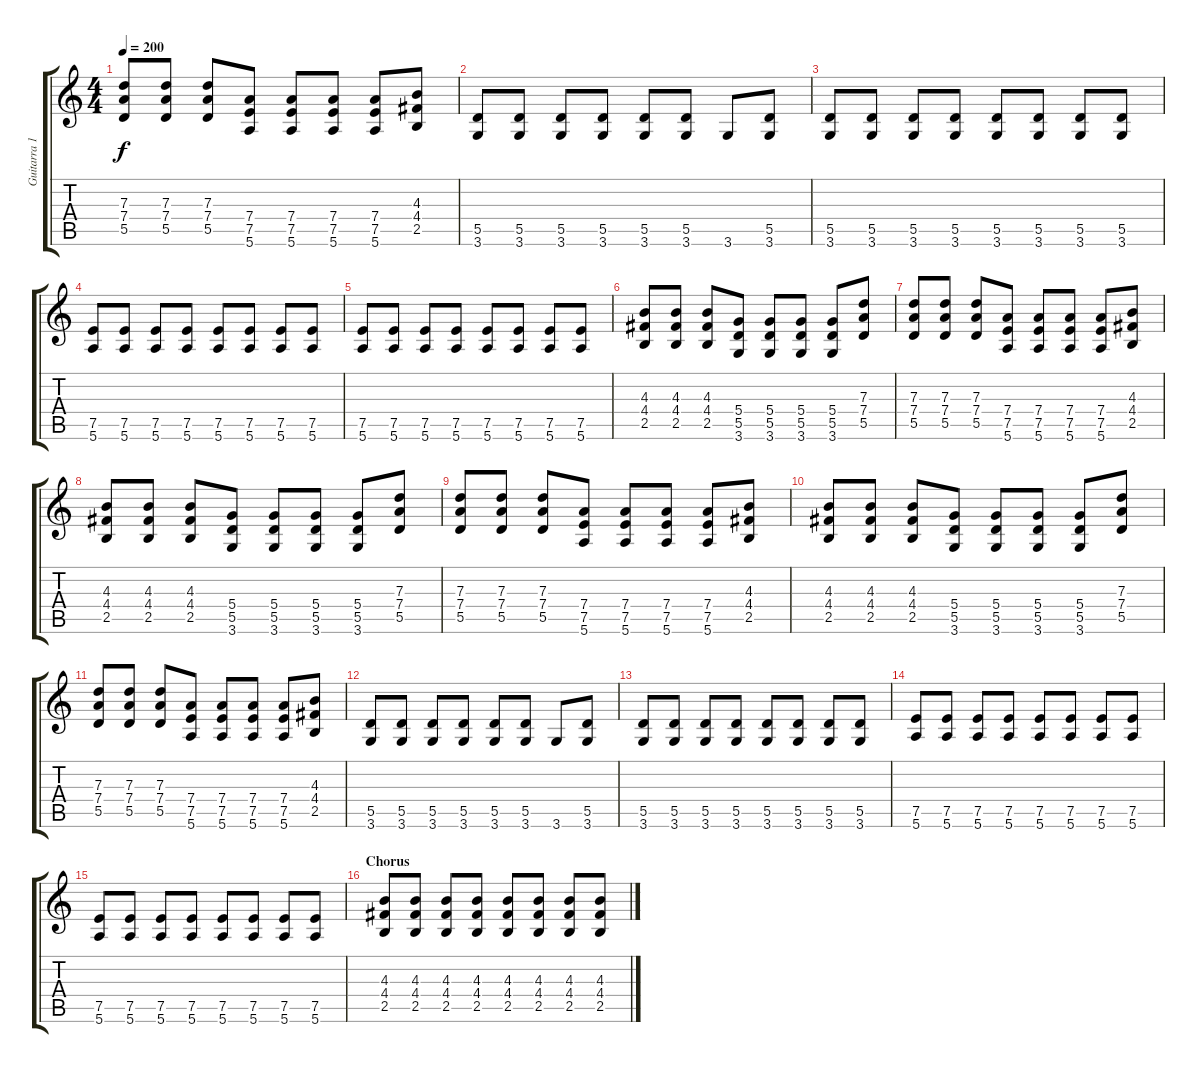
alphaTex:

\track ("Guitarra 1 - Mathias" "Guitarra 1") {instrument distortionguitar}
\staff {score tabs}
\tuning (E4 B3 G3 D3 A2 E2) {hide}
\ts (4 4)
\tempo 200
\clef g2
\ks c
(7.3 7.4 5.5).8{dy f} (7.3 7.4 5.5).8 (7.3 7.4 5.5).8 (7.4 7.5 5.6).8 (7.4 7.5 5.6).8 (7.4 7.5 5.6).8 (7.4 7.5 5.6).8 (4.3 4.4 2.5).8 |
(5.5 3.6).8{instrument electricguitarmuted} (5.5 3.6).8 (5.5 3.6).8 (5.5 3.6).8 (5.5 3.6).8 (5.5 3.6).8 3.6.8 (5.5 3.6).8 |
(5.5 3.6).8 (5.5 3.6).8 (5.5 3.6).8 (5.5 3.6).8 (5.5 3.6).8 (5.5 3.6).8 (5.5 3.6).8 (5.5 3.6).8 |
(7.5 5.6).8 (7.5 5.6).8 (7.5 5.6).8 (7.5 5.6).8 (7.5 5.6).8 (7.5 5.6).8 (7.5 5.6).8 (7.5 5.6).8 |
(7.5 5.6).8 (7.5 5.6).8 (7.5 5.6).8 (7.5 5.6).8 (7.5 5.6).8 (7.5 5.6).8 (7.5 5.6).8 (7.5 5.6).8 |
(4.3 4.4 2.5).8{volume 9 instrument distortionguitar} (4.3 4.4 2.5).8 (4.3 4.4 2.5).8 (5.4 5.5 3.6).8 (5.4 5.5 3.6).8 (5.4 5.5 3.6).8 (5.4 5.5 3.6).8 (7.3 7.4 5.5).8 |
(7.3 7.4 5.5).8 (7.3 7.4 5.5).8 (7.3 7.4 5.5).8 (7.4 7.5 5.6).8 (7.4 7.5 5.6).8 (7.4 7.5 5.6).8 (7.4 7.5 5.6).8 (4.3 4.4 2.5).8 |
(4.3 4.4 2.5).8 (4.3 4.4 2.5).8 (4.3 4.4 2.5).8 (5.4 5.5 3.6).8 (5.4 5.5 3.6).8 (5.4 5.5 3.6).8 (5.4 5.5 3.6).8 (7.3 7.4 5.5).8 |
(7.3 7.4 5.5).8 (7.3 7.4 5.5).8 (7.3 7.4 5.5).8 (7.4 7.5 5.6).8 (7.4 7.5 5.6).8 (7.4 7.5 5.6).8 (7.4 7.5 5.6).8 (4.3 4.4 2.5).8 |
(4.3 4.4 2.5).8 (4.3 4.4 2.5).8 (4.3 4.4 2.5).8 (5.4 5.5 3.6).8 (5.4 5.5 3.6).8 (5.4 5.5 3.6).8 (5.4 5.5 3.6).8 (7.3 7.4 5.5).8 |
(7.3 7.4 5.5).8 (7.3 7.4 5.5).8 (7.3 7.4 5.5).8 (7.4 7.5 5.6).8 (7.4 7.5 5.6).8 (7.4 7.5 5.6).8 (7.4 7.5 5.6).8 (4.3 4.4 2.5).8 |
(5.5 3.6).8 (5.5 3.6).8 (5.5 3.6).8 (5.5 3.6).8 (5.5 3.6).8 (5.5 3.6).8 3.6.8 (5.5 3.6).8 |
(5.5 3.6).8 (5.5 3.6).8 (5.5 3.6).8 (5.5 3.6).8 (5.5 3.6).8 (5.5 3.6).8 (5.5 3.6).8 (5.5 3.6).8 |
(7.5 5.6).8 (7.5 5.6).8 (7.5 5.6).8 (7.5 5.6).8 (7.5 5.6).8 (7.5 5.6).8 (7.5 5.6).8 (7.5 5.6).8 |
(7.5 5.6).8 (7.5 5.6).8 (7.5 5.6).8 (7.5 5.6).8 (7.5 5.6).8 (7.5 5.6).8 (7.5 5.6).8 (7.5 5.6).8 |
\section ("" "Chorus")
(4.3 4.4 2.5).8{volume 9 instrument distortionguitar} (4.3 4.4 2.5).8 (4.3 4.4 2.5).8 (4.3 4.4 2.5).8 (4.3 4.4 2.5).8 (4.3 4.4 2.5).8 (4.3 4.4 2.5).8 (4.3 4.4 2.5).8
